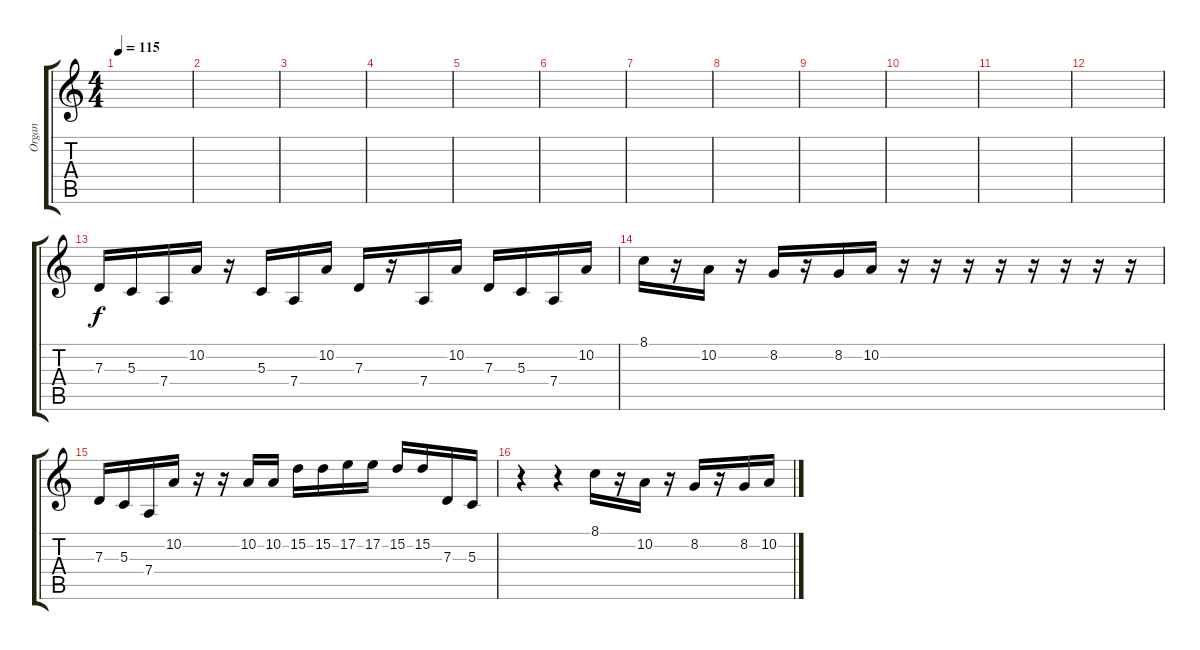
\track ("Organ" "Organ") {instrument lead1square}
\staff {score tabs}
\tuning (E4 B3 G3 D3 A2 E2) {hide}
\ts (4 4)
\tempo 115
\clef g2
\ks c
|
|
|
|
|
|
|
|
|
|
|
|
7.3.16 5.3.16 7.4.16 10.2.16 r.16 5.3.16 7.4.16 10.2.16 7.3.16 r.16 7.4.16 10.2.16 7.3.16 5.3.16 7.4.16 10.2.16 |
8.1.16 r.16 10.2.16 r.16 8.2.16 r.16 8.2.16 10.2.16 r.16 r.16 r.16 r.16 r.16 r.16 r.16 r.16 |
7.3.16 5.3.16 7.4.16 10.2.16 r.16 r.16 10.2.16 10.2.16 15.2.16 15.2.16 17.2.16 17.2.16 15.2.16 15.2.16 7.3.16 5.3.16 |
r.4 r.4 8.1.16 r.16 10.2.16 r.16 8.2.16 r.16 8.2.16 10.2.16
